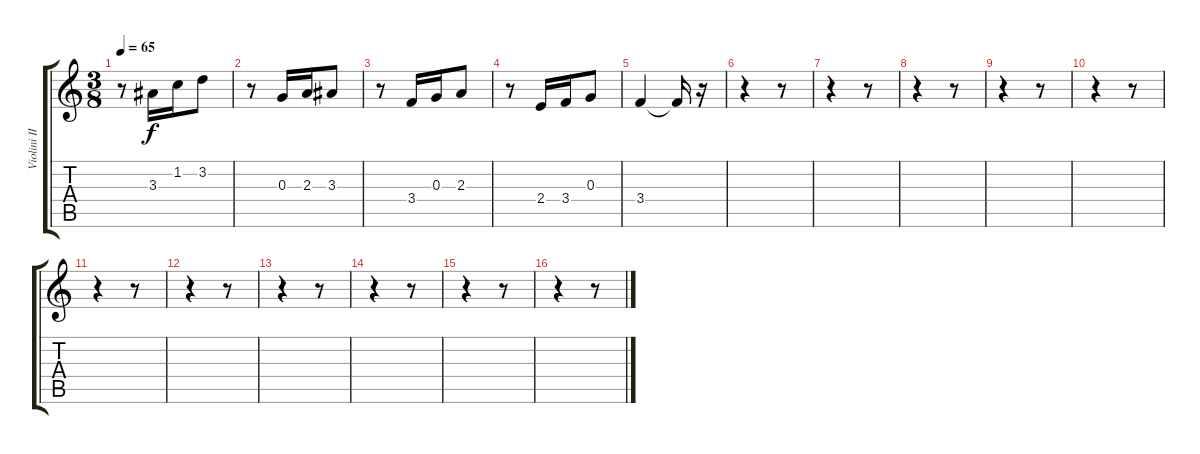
\track ("Violini II" "Violini II") {instrument distortionguitar}
\staff {score tabs}
\tuning (E4 B3 G3 D3 A2 E2) {hide}
\ts (3 8)
\tempo 65
\clef g2
\ks c
r.8{dy f} 3.3.16 1.2.16 3.2.8 |
r.8 0.3.16 2.3.16 3.3.8 |
r.8 3.4.16 0.3.16 2.3.8 |
r.8 2.4.16 3.4.16 0.3.8 |
3.4.4 3.4{t}.16 r.16 |
r.4 r.8 |
r.4 r.8 |
r.4 r.8 |
r.4 r.8 |
r.4 r.8 |
r.4 r.8 |
r.4 r.8 |
r.4 r.8 |
r.4 r.8 |
r.4 r.8 |
r.4 r.8
